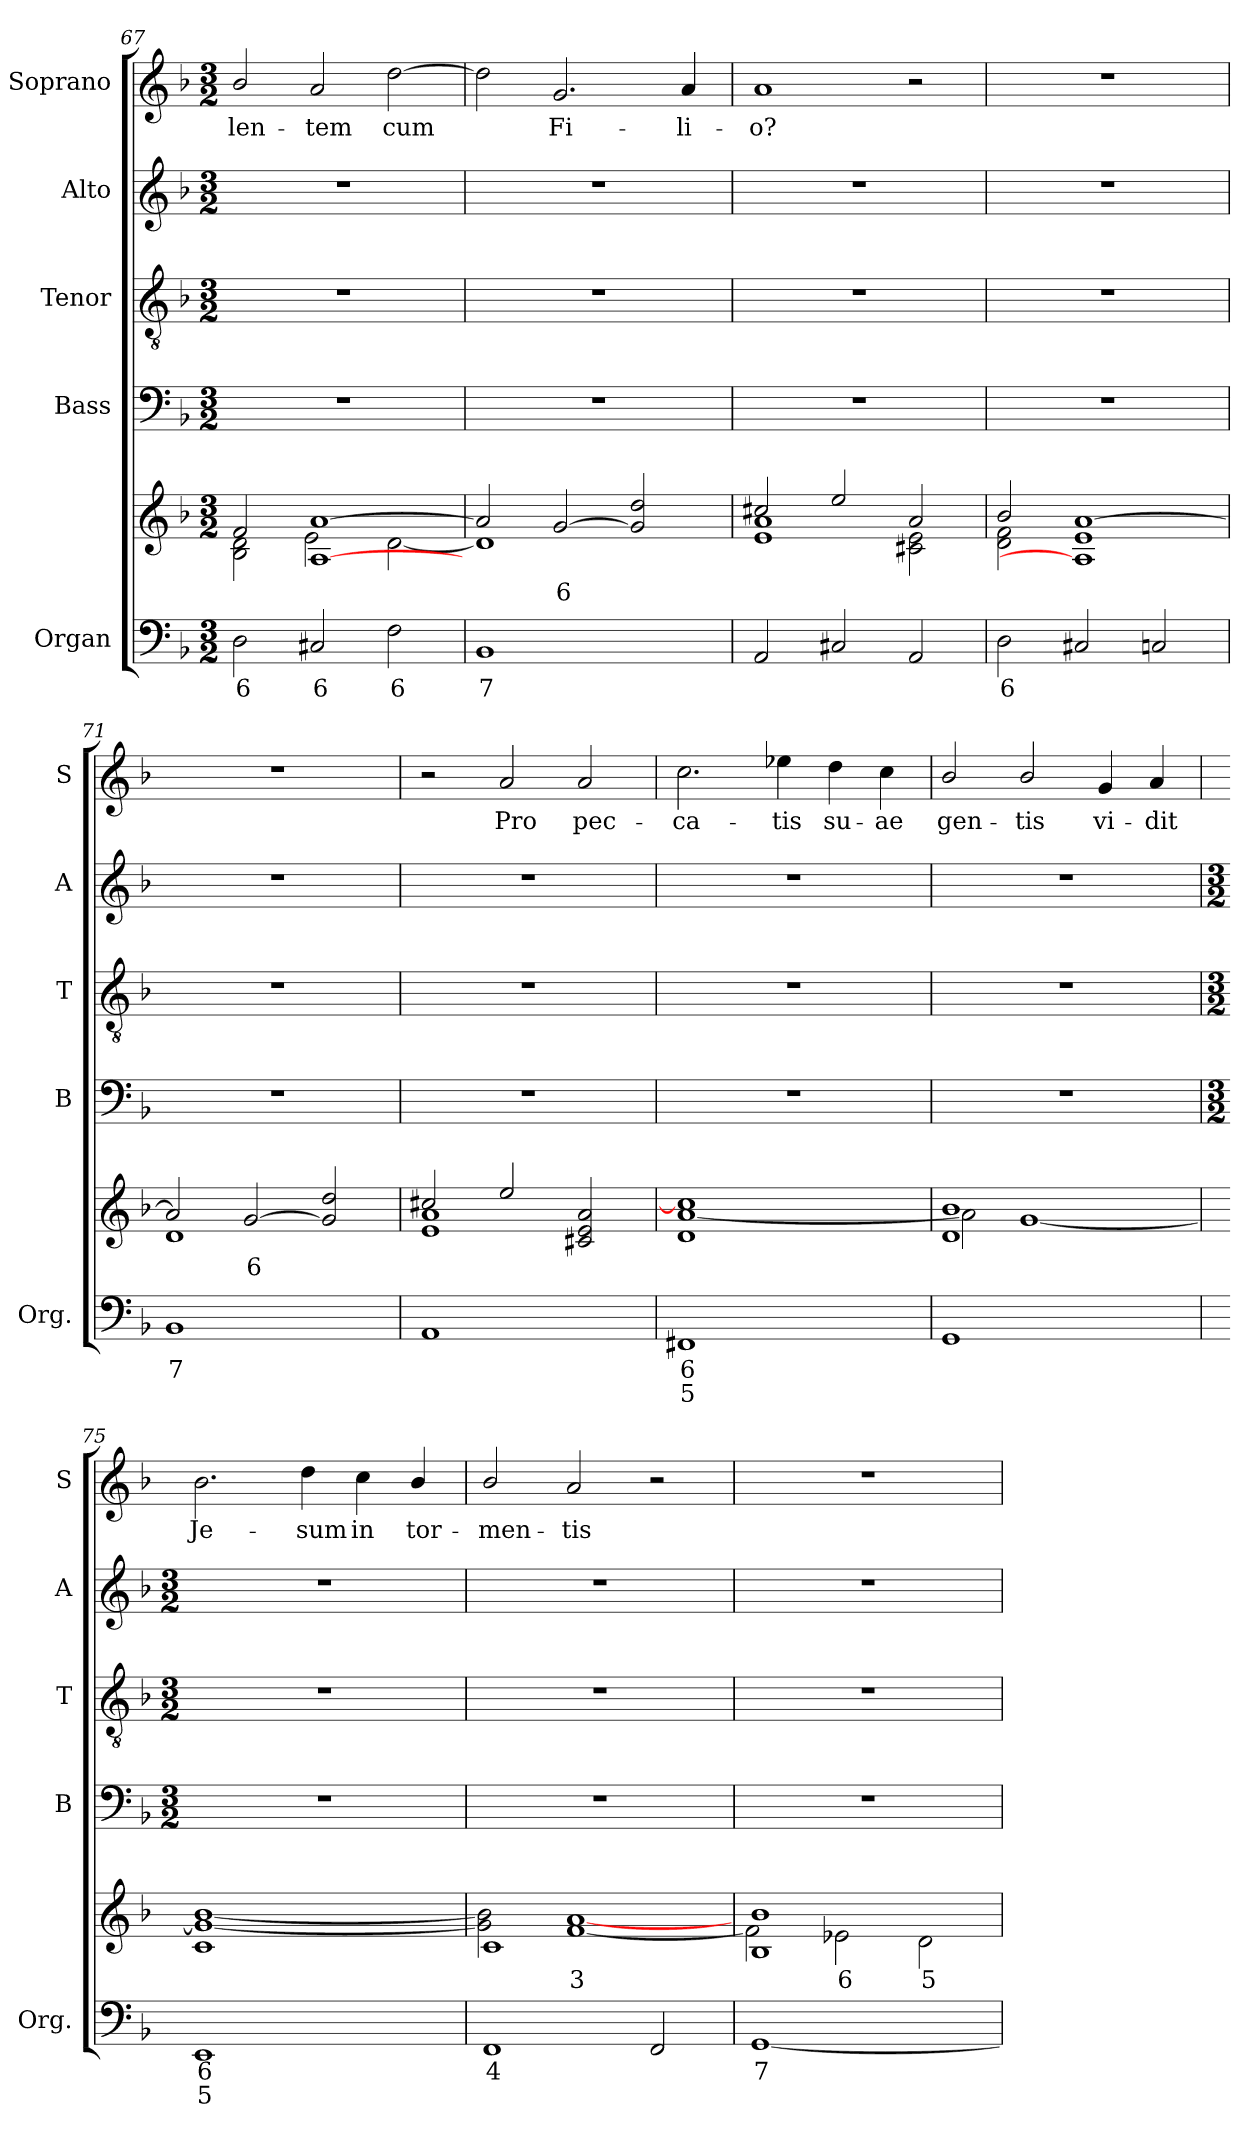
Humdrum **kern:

**kern	**text	**text	**kern	**text	**kern	**kern	**kern	**kern	**text
*part5	*part5	*part5	*part5	*part5	*part4	*part3	*part2	*part1	*part1
*staff6	*staff6	*staff6	*staff5	*staff5	*staff4	*staff3	*staff2	*staff1	*staff1
*I"Organ	*	*	*	*	*I"Bass	*I"Tenor	*I"Alto	*I"Soprano	*
*I'Org.	*	*	*	*	*I'B	*I'T	*I'A	*I'S	*
*clefF4	*	*	*clefG2	*	*clefF4	*clefGv2	*clefG2	*clefG2	*
*k[b-]	*	*	*k[b-]	*	*k[b-]	*k[b-]	*k[b-]	*k[b-]	*
*M3/2	*	*	*M3/2	*	*M3/2	*M3/2	*M3/2	*M3/2	*
=67	=67	=67	=67	=67	=67	=67	=67	=67	=67
*	*	*	*^	*	*	*	*	*	*
!	!	!	!	!	!	!	!	!	!	!LO:LY:b
2D	6	.	2f	2B- 2d	.	1.r	1.r	1.r	2b-/	-len-
!	!	!	!	!	!	!	!	!	!	!LO:LY:b
2C#X	6	.	[1A [1a	2e	.	.	.	.	2a/	-tem
!	!	!	!	!	!	!	!	!	!	!LO:LY:b
2F	6	.	.	[2d	.	.	.	.	[2dd\	cum
=68	=68	=68	=68	=68	=68	=68	=68	=68	=68	=68
!LO:N:vis=1	!	!	!	!LO:N:vis=1	!	!	!	!	!	!
1.BB-	7	.	2a]	1.d]	.	1.r	1.r	1.r	2dd\]	.
!	!	!	!	!	!	!	!	!	!	!LO:LY:b
.	.	.	[2g	.	6	.	.	.	2.g/	Fi-
.	.	.	2g] 2dd	.	.	.	.	.	.	.
!	!	!	!	!	!	!	!	!	!	!LO:LY:b
.	.	.	.	.	.	.	.	.	4a/	-li-
=69	=69	=69	=69	=69	=69	=69	=69	=69	=69	=69
!	!	!	!	!	!	!	!	!	!	!LO:LY:b
2AA	.	.	2cc#X	1e 1a	.	1.r	1.r	1.r	1a	-o?
2C#X	.	.	2ee	.	.	.	.	.	.	.
2AA	.	.	2a	2c#X 2e	.	.	.	.	2r	.
=70	=70	=70	=70	=70	=70	=70	=70	=70	=70	=70
2D	6	.	2b-	2d 2f	.	1.r	1.r	1.r	1.r	.
2C#X	.	.	[1a	1A] 1e	.	.	.	.	.	.
2Cn	.	.	.	.	.	.	.	.	.	.
!!LO:LB:g=z
=71	=71	=71	=71	=71	=71	=71	=71	=71	=71	=71
!LO:N:vis=1	!	!	!	!LO:N:vis=1	!	!	!	!	!	!
1.BB-	7	.	2a]	1.d	.	1.r	1.r	1.r	1.r	.
.	.	.	[2g	.	6	.	.	.	.	.
.	.	.	2g] 2dd	.	.	.	.	.	.	.
=72	=72	=72	=72	=72	=72	=72	=72	=72	=72	=72
!LO:N:vis=1	!	!	!	!	!	!	!	!	!	!
1.AA	.	.	2cc#X	1e 1a	.	1.r	1.r	1.r	2r	.
!	!	!	!	!	!	!	!	!	!	!LO:LY:b
.	.	.	2ee	.	.	.	.	.	2a/	Pro
!	!	!	!	!	!	!	!	!	!	!LO:LY:b
.	.	.	2c#X 2e 2a	2ryy	.	.	.	.	2a/	pec-
=73	=73	=73	=73	=73	=73	=73	=73	=73	=73	=73
!LO:N:vis=1	!	!	!LO:N:vis=1	!LO:N:vis=1	!	!	!	!	!	!LO:LY:b
1.FF#X	6	5	1.d 1.ccnj]	[1.a	.	1.r	1.r	1.r	2.cc\	-ca-
!	!	!	!	!	!	!	!	!	!	!LO:LY:b
.	.	.	.	.	.	.	.	.	4ee-X\	-tis
!	!	!	!	!	!	!	!	!	!	!LO:LY:b
.	.	.	.	.	.	.	.	.	4dd\	su-
!	!	!	!	!	!	!	!	!	!	!LO:LY:b
.	.	.	.	.	.	.	.	.	4cc\	-ae
=74	=74	=74	=74	=74	=74	=74	=74	=74	=74	=74
!LO:N:vis=1	!	!	!LO:N:vis=1	!	!	!	!	!	!	!LO:LY:b
1.GG	.	.	1.d 1.b-	2a]	.	1.r	1.r	1.r	2b-/	gen-
!	!	!	!	!	!	!	!	!	!	!LO:LY:b
.	.	.	.	[1g	.	.	.	.	2b-/	-tis
!	!	!	!	!	!	!	!	!	!	!LO:LY:b
.	.	.	.	.	.	.	.	.	4g/	vi-
!	!	!	!	!	!	!	!	!	!	!LO:LY:b
.	.	.	.	.	.	.	.	.	4a/	-dit
=75	=75	=75	=75	=75	=75	=75	=75	=75	=75	=75
*	*	*	*	*	*	*M3/2	*M3/2	*M3/2	*	*
!LO:N:vis=1	!	!	!LO:N:vis=1	!LO:N:vis=1	!	!	!	!	!	!LO:LY:b
1.EE	6	5	1.c	1.g_ [1.b-	.	1.r	1.r	1.r	2.b-\	Je-
!	!	!	!	!	!	!	!	!	!	!LO:LY:b
.	.	.	.	.	.	.	.	.	4dd\	-sum
!	!	!	!	!	!	!	!	!	!	!LO:LY:b
.	.	.	.	.	.	.	.	.	4cc\	in
!	!	!	!	!	!	!	!	!	!	!LO:LY:b
.	.	.	.	.	.	.	.	.	4b-/	tor-
=76	=76	=76	=76	=76	=76	=76	=76	=76	=76	=76
!	!	!	!LO:N:vis=1	!	!	!	!	!	!	!LO:LY:b
1FF	4	.	1.c	2g] 2b-]	.	1.r	1.r	1.r	2b-/	-men-
!	!	!	!	!	!	!	!	!	!	!LO:LY:b
.	.	.	.	[1f [1a	3	.	.	.	2a/	-tis
2FF	.	.	.	.	.	.	.	.	2r	.
!!LO:LB:g=z
=77	=77	=77	=77	=77	=77	=77	=77	=77	=77	=77
!LO:N:vis=1	!	!	!LO:N:vis=1	!	!	!	!	!	!	!
[1.GG	7	.	1.B- 1.b-	2f]	.	1.r	1.r	1.r	1.r	.
.	.	.	.	2e-X	6	.	.	.	.	.
.	.	.	.	2d	5	.	.	.	.	.
*	*	*	*v	*v	*	*	*	*	*	*
=	=	=	=	=	=	=	=	=	=
*-	*-	*-	*-	*-	*-	*-	*-	*-	*-
